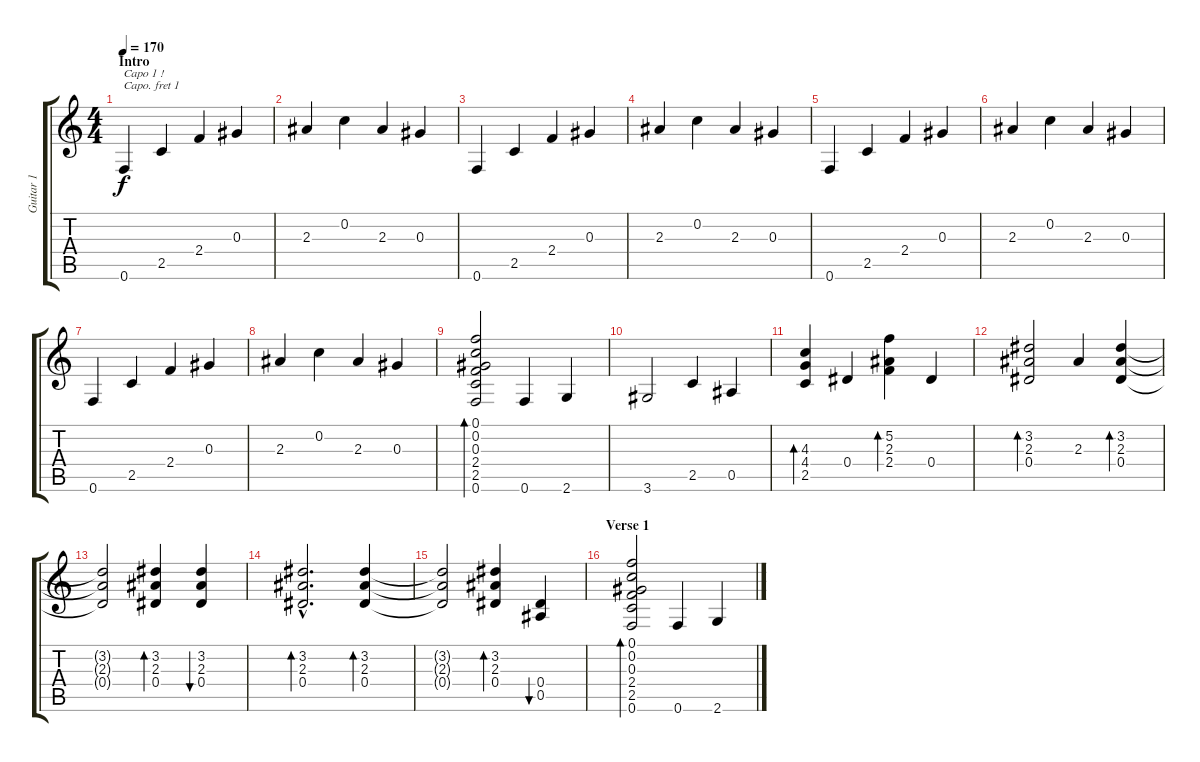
\track ("Guitar 1" "Guitar 1") {instrument acousticguitarsteel}
\staff {score tabs}
\capo 1
\tuning (E4 B3 G3 D3 A2 E2) {hide}
\ts (4 4)
\section ("" "Intro")
\tempo 170
\clef g2
\ks c
0.6.4{txt "Capo 1 !" dy f instrument acousticguitarsteel} 2.5.4 2.4.4 0.3.4 |
2.3.4 0.2.4 2.3.4 0.3.4 |
0.6.4 2.5.4 2.4.4 0.3.4 |
2.3.4 0.2.4 2.3.4 0.3.4 |
0.6.4 2.5.4 2.4.4 0.3.4 |
2.3.4 0.2.4 2.3.4 0.3.4 |
0.6.4 2.5.4 2.4.4 0.3.4 |
2.3.4 0.2.4 2.3.4 0.3.4 |
(0.1 0.2 0.3 2.4 2.5 0.6).2{bd 60} 0.6.4 2.6.4 |
3.6.2 2.5.4 0.5.4 |
(4.3 4.4 2.5).4{bd 240} 0.4.4 (5.2 2.3 2.4).4{bd 240} 0.4.4 |
(3.2 2.3 0.4).2{bd 240} 2.3.4 (3.2 2.3 0.4).4{bd 240} |
(3.2{t} 2.3{t} 0.4{t}).2 (3.2 2.3 0.4).4{bd 240} (3.2 2.3 0.4).4{bu 240} |
(3.2{hac} 2.3{hac} 0.4{hac}).2{d bd 240} (3.2 2.3 0.4).4{bd 240} |
(3.2{t} 2.3{t} 0.4{t}).2 (3.2 2.3 0.4).4{bd 240} (0.4 0.5).4{bu 240} |
\section ("" "Verse 1")
(0.1 0.2 0.3 2.4 2.5 0.6).2{bd 240} 0.6.4 2.6.4
